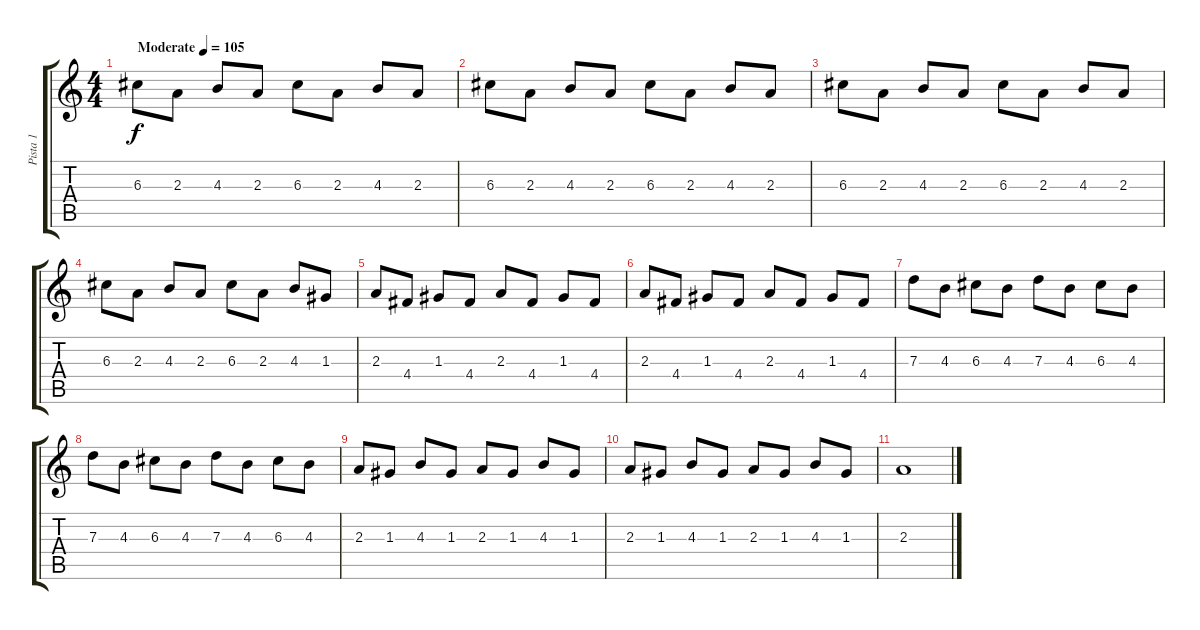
\track ("Pista 1" "Pista 1") {instrument overdrivenguitar}
\staff {score tabs}
\tuning (E4 B3 G3 D3 A2 E2) {hide}
\ts (4 4)
\tempo (105 "Moderate")
\clef g2
\ks c
6.3.8{dy f instrument overdrivenguitar} 2.3.8 4.3.8 2.3.8 6.3.8 2.3.8 4.3.8 2.3.8 |
6.3.8 2.3.8 4.3.8 2.3.8 6.3.8 2.3.8 4.3.8 2.3.8 |
6.3.8 2.3.8 4.3.8 2.3.8 6.3.8 2.3.8 4.3.8 2.3.8 |
6.3.8 2.3.8 4.3.8 2.3.8 6.3.8 2.3.8 4.3.8 1.3.8 |
2.3.8 4.4.8 1.3.8 4.4.8 2.3.8 4.4.8 1.3.8 4.4.8 |
2.3.8 4.4.8 1.3.8 4.4.8 2.3.8 4.4.8 1.3.8 4.4.8 |
7.3.8 4.3.8 6.3.8 4.3.8 7.3.8 4.3.8 6.3.8 4.3.8 |
7.3.8 4.3.8 6.3.8 4.3.8 7.3.8 4.3.8 6.3.8 4.3.8 |
2.3.8 1.3.8 4.3.8 1.3.8 2.3.8 1.3.8 4.3.8 1.3.8 |
2.3.8 1.3.8 4.3.8 1.3.8 2.3.8 1.3.8 4.3.8 1.3.8 |
2.3.1{volume 3}
